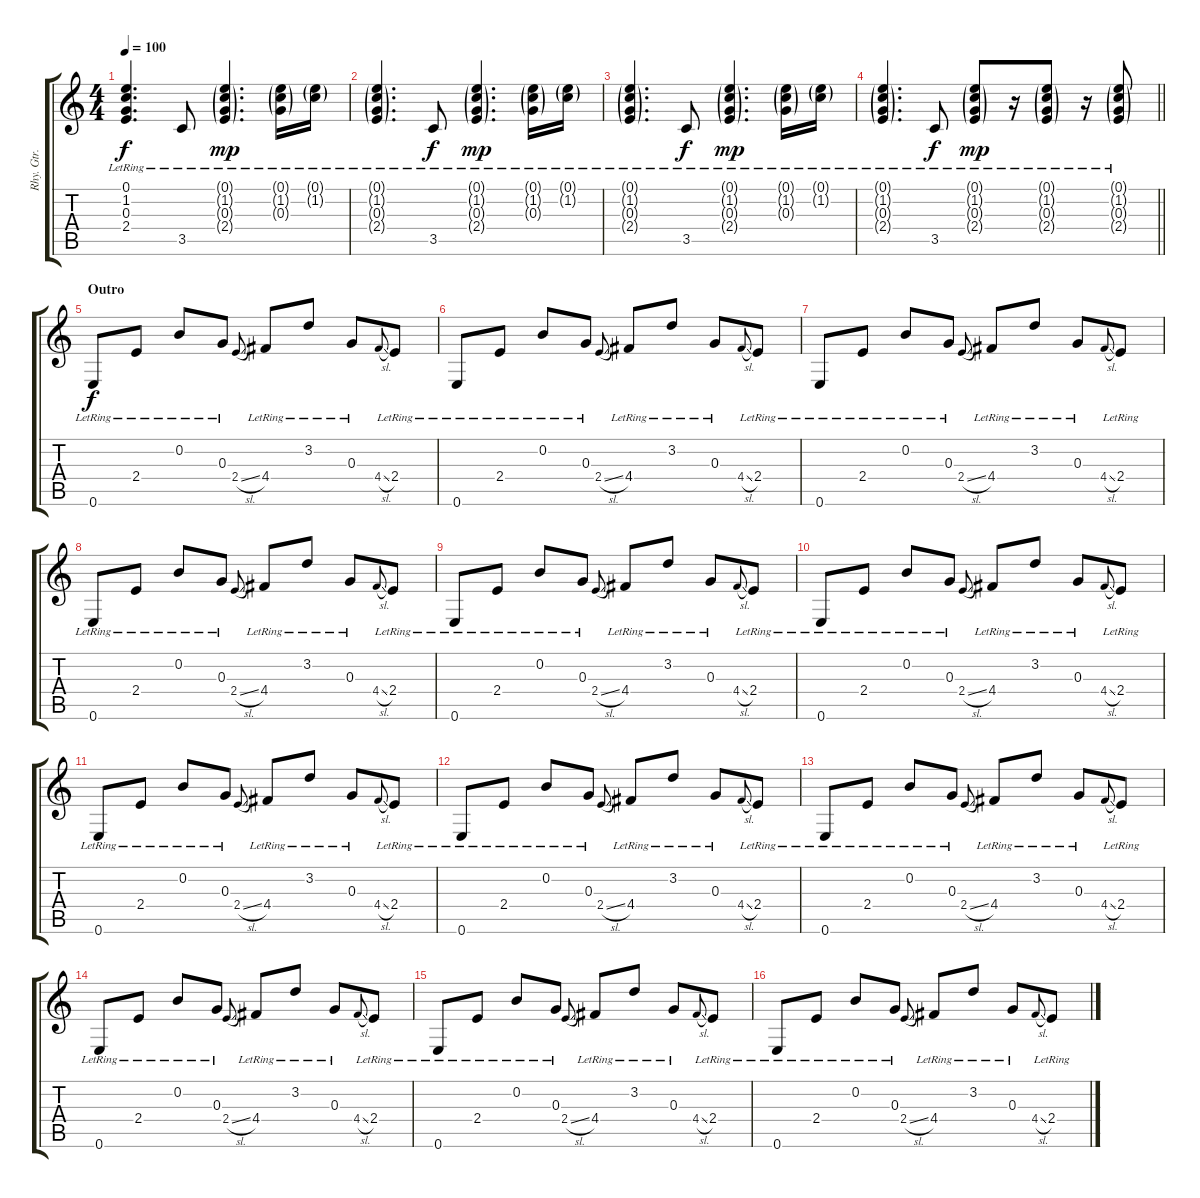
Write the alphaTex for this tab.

\track ("Rhy. Gtr. 1" "Rhy. Gtr. ") {instrument electricguitarclean}
\staff {score tabs}
\tuning (E4 B3 G3 D3 A2 E2) {hide}
\ts (4 4)
\section ("" "")
\tempo 100
\clef g2
\ks c
(0.1{lr} 1.2{lr} 0.3{lr} 2.4{lr}).4{d dy f} 3.5{lr}.8 (0.1{g lr} 1.2{g lr} 0.3{g lr} 2.4{g lr}).4{d dy mp} (0.1{g lr} 1.2{g lr} 0.3{g lr}).16 (0.1{g lr} 1.2{g lr}).16 |
(0.1{g lr} 1.2{g lr} 0.3{g lr} 2.4{g lr}).4{d} 3.5{lr}.8{dy f} (0.1{g lr} 1.2{g lr} 0.3{g lr} 2.4{g lr}).4{d dy mp} (0.1{g lr} 1.2{g lr} 0.3{g lr}).16 (0.1{g lr} 1.2{g lr}).16 |
(0.1{g lr} 1.2{g lr} 0.3{g lr} 2.4{g lr}).4{d} 3.5{lr}.8{dy f} (0.1{g lr} 1.2{g lr} 0.3{g lr} 2.4{g lr}).4{d dy mp} (0.1{g lr} 1.2{g lr} 0.3{g lr}).16 (0.1{g lr} 1.2{g lr}).16 |
\barLineRight lightlight
(0.1{g lr} 1.2{g lr} 0.3{g lr} 2.4{g lr}).4{d} 3.5{lr}.8{dy f} (0.1{g lr} 1.2{g lr} 0.3{g lr} 2.4{g lr}).8{dy mp} r.16 (0.1{g lr} 1.2{g lr} 0.3{g lr} 2.4{g lr}).8 r.16 (0.1{g lr} 1.2{g lr} 0.3{g lr} 2.4{g lr}).8 |
\section ("" "Outro")
0.6{lr}.8{dy f} 2.4{lr}.8 0.2{lr}.8 0.3{lr}.8 2.4{sl}.8{gr onbeat} 4.4{lr}.8 3.2{lr}.8 0.3{lr}.8 4.4{sl}.8{gr onbeat} 2.4{lr}.8 |
0.6{lr}.8 2.4{lr}.8 0.2{lr}.8 0.3{lr}.8 2.4{sl}.8{gr onbeat} 4.4{lr}.8 3.2{lr}.8 0.3{lr}.8 4.4{sl}.8{gr onbeat} 2.4{lr}.8 |
0.6{lr}.8 2.4{lr}.8 0.2{lr}.8 0.3{lr}.8 2.4{sl}.8{gr onbeat} 4.4{lr}.8 3.2{lr}.8 0.3{lr}.8 4.4{sl}.8{gr onbeat} 2.4{lr}.8 |
0.6{lr}.8 2.4{lr}.8 0.2{lr}.8 0.3{lr}.8 2.4{sl}.8{gr onbeat} 4.4{lr}.8 3.2{lr}.8 0.3{lr}.8 4.4{sl}.8{gr onbeat} 2.4{lr}.8 |
0.6{lr}.8 2.4{lr}.8 0.2{lr}.8 0.3{lr}.8 2.4{sl}.8{gr onbeat} 4.4{lr}.8 3.2{lr}.8 0.3{lr}.8 4.4{sl}.8{gr onbeat} 2.4{lr}.8 |
0.6{lr}.8 2.4{lr}.8 0.2{lr}.8 0.3{lr}.8 2.4{sl}.8{gr onbeat} 4.4{lr}.8 3.2{lr}.8 0.3{lr}.8 4.4{sl}.8{gr onbeat} 2.4{lr}.8 |
0.6{lr}.8 2.4{lr}.8 0.2{lr}.8 0.3{lr}.8 2.4{sl}.8{gr onbeat} 4.4{lr}.8 3.2{lr}.8 0.3{lr}.8 4.4{sl}.8{gr onbeat} 2.4{lr}.8 |
0.6{lr}.8 2.4{lr}.8 0.2{lr}.8 0.3{lr}.8 2.4{sl}.8{gr onbeat} 4.4{lr}.8 3.2{lr}.8 0.3{lr}.8 4.4{sl}.8{gr onbeat} 2.4{lr}.8 |
0.6{lr}.8{volume 3} 2.4{lr}.8 0.2{lr}.8 0.3{lr}.8 2.4{sl}.8{gr onbeat} 4.4{lr}.8 3.2{lr}.8 0.3{lr}.8 4.4{sl}.8{gr onbeat} 2.4{lr}.8 |
0.6{lr}.8 2.4{lr}.8 0.2{lr}.8 0.3{lr}.8 2.4{sl}.8{gr onbeat} 4.4{lr}.8 3.2{lr}.8 0.3{lr}.8 4.4{sl}.8{gr onbeat} 2.4{lr}.8 |
0.6{lr}.8 2.4{lr}.8 0.2{lr}.8 0.3{lr}.8 2.4{sl}.8{gr onbeat} 4.4{lr}.8 3.2{lr}.8 0.3{lr}.8 4.4{sl}.8{gr onbeat} 2.4{lr}.8 |
0.6{lr}.8 2.4{lr}.8 0.2{lr}.8 0.3{lr}.8 2.4{sl}.8{gr onbeat} 4.4{lr}.8 3.2{lr}.8 0.3{lr}.8 4.4{sl}.8{gr onbeat} 2.4{lr}.8
